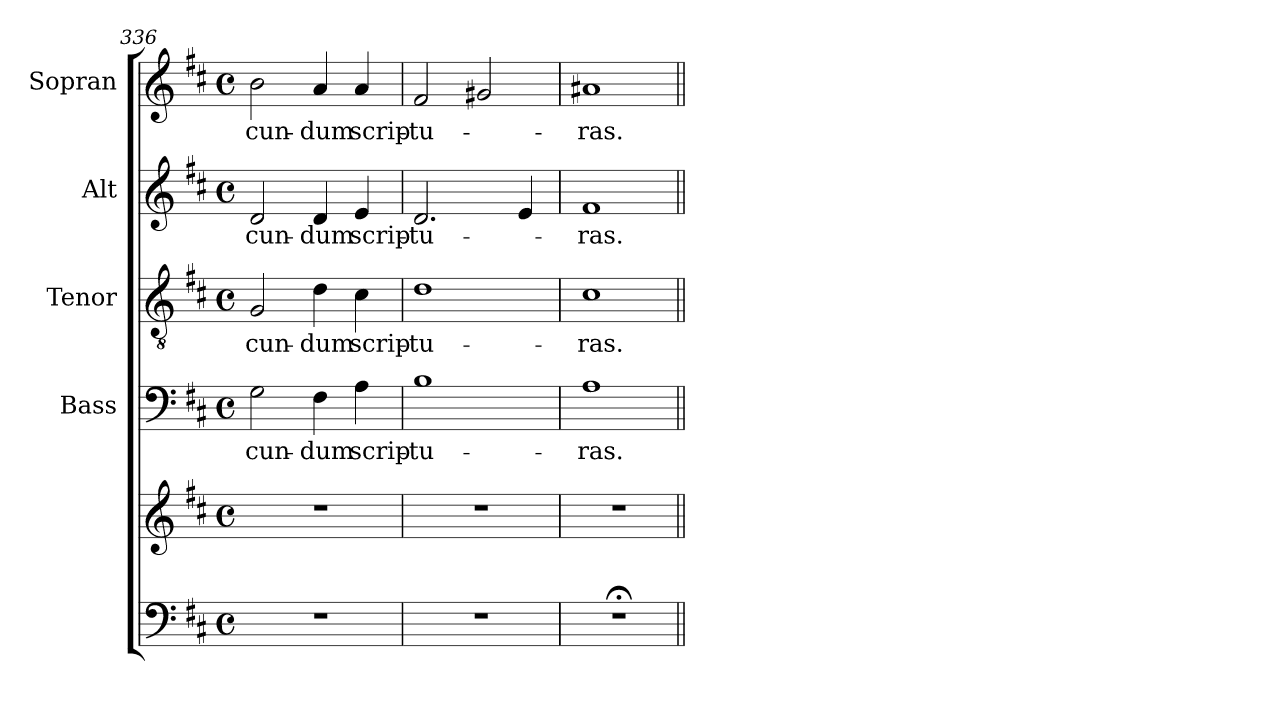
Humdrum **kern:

**kern	**kern	**kern	**text	**kern	**text	**kern	**text	**kern	**text
*part5	*part5	*part4	*part4	*part3	*part3	*part2	*part2	*part1	*part1
*staff6	*staff5	*staff4	*staff4	*staff3	*staff3	*staff2	*staff2	*staff1	*staff1
*	*	*I"Bass	*	*I"Tenor	*	*I"Alt	*	*I"Sopran	*
*	*	*I'B.	*	*I'T.	*	*I'A.	*	*I'S.	*
*clefF4	*clefG2	*clefF4	*	*clefGv2	*	*clefG2	*	*clefG2	*
*k[f#c#]	*k[f#c#]	*k[f#c#]	*	*k[f#c#]	*	*k[f#c#]	*	*k[f#c#]	*
*D:	*D:	*D:	*	*D:	*	*D:	*	*D:	*
*M4/4	*M4/4	*M4/4	*	*M4/4	*	*M4/4	*	*M4/4	*
*met(c)	*met(c)	*met(c)	*	*met(c)	*	*met(c)	*	*met(c)	*
=336	=336	=336	=336	=336	=336	=336	=336	=336	=336
!	!	!	!LO:LY:b	!	!LO:LY:b	!	!LO:LY:b	!	!LO:LY:b
1r	1r	2G\	-cun-	2G/	-cun-	2d/	-cun-	2b\	-cun-
!	!	!	!LO:LY:b	!	!LO:LY:b	!	!LO:LY:b	!	!LO:LY:b
.	.	4F#\	-dum	4d\	-dum	4d/	-dum	4a/	-dum
!	!	!	!LO:LY:b	!	!LO:LY:b	!	!LO:LY:b	!	!LO:LY:b
.	.	4A\	scrip-	4c#\	scrip-	4e/	scrip-	4a/	scrip-
=337	=337	=337	=337	=337	=337	=337	=337	=337	=337
!	!	!	!LO:LY:b	!	!LO:LY:b	!	!LO:LY:b	!	!LO:LY:b
1r	1r	1B	-tu-	1d	-tu-	2.d/	-tu-	2f#/	-tu-
.	.	.	.	.	.	.	.	2g#X/	.
.	.	.	.	.	.	4e/	.	.	.
=338	=338	=338	=338	=338	=338	=338	=338	=338	=338
!	!	!	!LO:LY:b	!	!LO:LY:b	!	!LO:LY:b	!	!LO:LY:b
1r;<	1r	1A	-ras.	1c#	-ras.	1f#	-ras.	1a#X	-ras.
=||	=||	=||	=||	=||	=||	=||	=||	=||	=||
*-	*-	*-	*-	*-	*-	*-	*-	*-	*-
